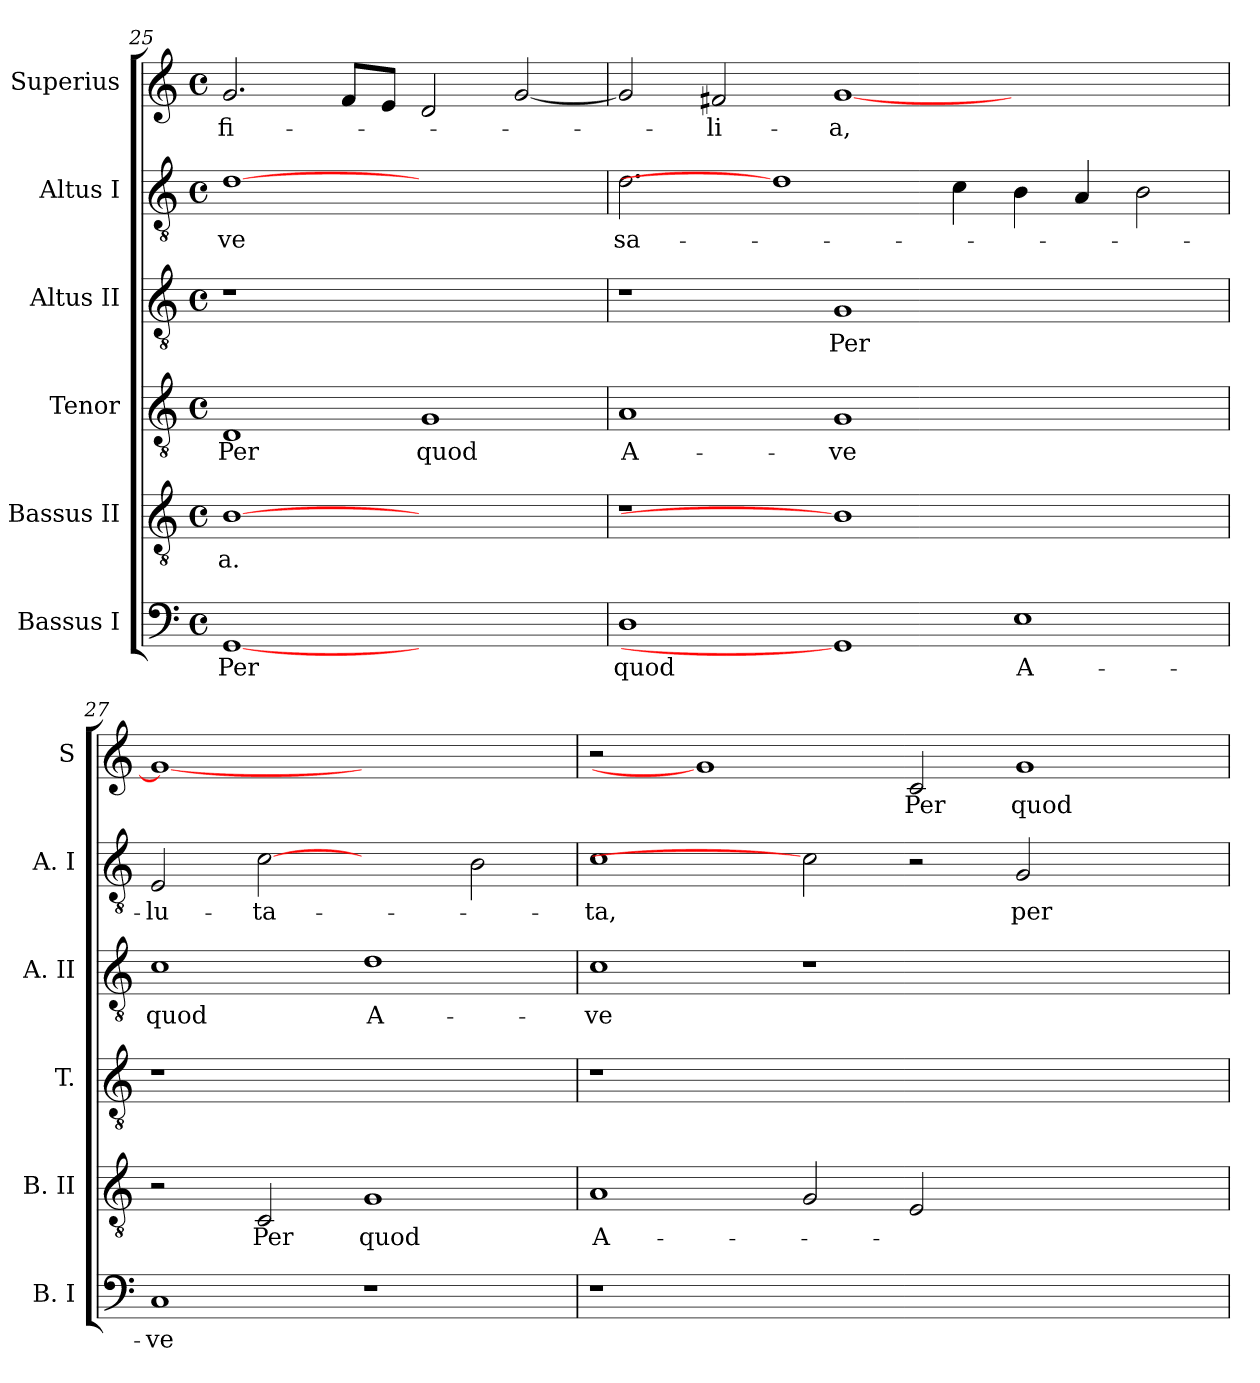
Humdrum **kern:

**kern	**text	**kern	**text	**kern	**text	**kern	**text	**kern	**text	**kern	**text
*part6	*part6	*part5	*part5	*part4	*part4	*part3	*part3	*part2	*part2	*part1	*part1
*staff6	*staff6	*staff5	*staff5	*staff4	*staff4	*staff3	*staff3	*staff2	*staff2	*staff1	*staff1
*I"Bassus I	*	*I"Bassus II	*	*I"Tenor	*	*I"Altus II	*	*I"Altus I	*	*I"Superius	*
*I'B. I	*	*I'B. II	*	*I'T.	*	*I'A. II	*	*I'A. I	*	*I'S	*
*clefF4	*	*clefGv2	*	*clefGv2	*	*clefGv2	*	*clefGv2	*	*clefG2	*
*	*	*ITrd7c12	*	*ITrd7c12	*	*ITrd7c12	*	*ITrd7c12	*	*	*
*k[]	*	*k[]	*	*k[]	*	*k[]	*	*k[]	*	*k[]	*
*C:	*	*C:	*	*C:	*	*C:	*	*C:	*	*C:	*
*M4/4	*	*M4/4	*	*M4/4	*	*M4/4	*	*M4/4	*	*M4/4	*
*met(c)	*	*met(c)	*	*met(c)	*	*met(c)	*	*met(c)	*	*met(c)	*
=25	=25	=25	=25	=25	=25	=25	=25	=25	=25	=25	=25
!	!LO:LY:b:color=#000000	!	!	!	!	!	!	!	!	!	!
!	!	!	!LO:LY:b:color=#000000	!	!	!	!	!	!	!	!
!	!	!	!	!	!LO:LY:b:color=#000000	!LO:N:vis=1	!	!	!	!	!
!	!	!	!	!	!	!	!	!	!LO:LY:b:color=#000000	!	!
!	!	!	!	!	!	!	!	!	!	!	!LO:LY:b:color=#000000
[1GGi	Per	[1BBi	-a.	1DDi	Per	1r	.	[1Di	-ve	2.gi/	fi-
.	.	.	.	.	.	.	.	.	.	8fi/L	.
.	.	.	.	.	.	.	.	.	.	8ei/J	.
!	!	!	!	!	!LO:LY:b:color=#000000	!	!	!	!	!	!
1ryy	.	1ryy	.	1GGi	quod	1ryy	.	1ryy	.	2di/	.
.	.	.	.	.	.	.	.	.	.	[<2gi/	.
!!LO:LB:g=z
=26	=26	=26	=26	=26	=26	=26	=26	=26	=26	=26	=26
!	!LO:LY:b:color=#000000	!LO:N:vis=1	!	!	!	!	!	!	!	!	!
!	!	!	!	!	!LO:LY:b:color=#000000	!	!	!	!	!	!
!	!	!	!	!	!	!	!	!	!LO:LY:b:color=#000000	!	!
1Di	quod	1r	.	1AAi	A-	1r	.	2.Di\	sa-	2gi/]	.
!	!	!	!	!	!	!	!	!	!	!	!LO:LY:b:color=#000000
.	.	.	.	.	.	.	.	.	.	2f#Xi/	-li-
.	.	.	.	.	.	.	.	1Di]	.	.	.
!	!	!	!	!	!LO:LY:b:color=#000000	!	!	!	!	!	!
!	!	!	!	!	!	!	!LO:LY:b:color=#000000	!	!	!	!
!	!	!	!	!	!	!	!	!	!	!	!LO:LY:b:color=#000000
1GGi]	.	1BBi]	.	1GGi	-ve	1GGi	Per	.	.	[<1gi	-a,
.	.	.	.	.	.	.	.	4Ci\	.	.	.
!	!LO:LY:b:color=#000000	!	!	!	!	!	!	!	!	!	!
1Ei	A-	1ryy	.	1ryy	.	1ryy	.	4BBi\	.	1ryy	.
.	.	.	.	.	.	.	.	4AAi/	.	.	.
.	.	.	.	.	.	.	.	2BBi\	.	.	.
=27	=27	=27	=27	=27	=27	=27	=27	=27	=27	=27	=27
!	!LO:LY:b:color=#000000	!	!	!LO:N:vis=1	!	!	!	!	!	!	!
!	!	!	!	!	!	!	!LO:LY:b:color=#000000	!	!	!	!
!	!	!	!	!	!	!	!	!	!LO:LY:b:color=#000000	!	!
1Ci	-ve	2r	.	1r	.	1Ci	quod	2EEi/	-lu-	1gi_<	.
!	!	!	!LO:LY:b:color=#000000	!	!	!	!	!	!	!	!
!	!	!	!	!	!	!	!	!	!LO:LY:b:color=#000000	!	!
.	.	2CCi/	Per	.	.	.	.	[2Ci	-ta-	.	.
!	!	!	!LO:LY:b:color=#000000	!	!	!	!	!	!	!	!
!	!	!	!	!	!	!	!LO:LY:b:color=#000000	!	!	!	!
1r	.	1GGi	quod	1ryy	.	1Di	A-	2ryy	.	1ryy	.
.	.	.	.	.	.	.	.	2BBi\	.	.	.
=28	=28	=28	=28	=28	=28	=28	=28	=28	=28	=28	=28
!LO:N:vis=1	!	!	!	!	!	!	!	!	!	!	!
!	!	!	!LO:LY:b:color=#000000	!LO:N:vis=1	!	!	!	!	!	!	!
!	!	!	!	!	!	!	!LO:LY:b:color=#000000	!	!	!	!
!	!	!	!	!	!	!	!	!	!LO:LY:b:color=#000000	!	!
1r	.	1AAi	A-	1r	.	1Ci	-ve	1Ci	-ta,	2r	.
.	.	.	.	.	.	.	.	.	.	1gi]	.
0ryy	.	2GGi/	.	0ryy	.	1r	.	2Ci]	.	.	.
!	!	!	!	!	!	!	!	!	!	!	!LO:LY:b:color=#000000
.	.	2EEi/	.	.	.	.	.	2r	.	2ci/	Per
!	!	!	!	!	!	!	!	!	!LO:LY:b:color=#000000	!	!
!	!	!	!	!	!	!	!	!	!	!	!LO:LY:b:color=#000000
.	.	1ryy	.	.	.	1ryy	.	2GGi/	per	1gi	quod
.	.	.	.	.	.	.	.	2ryy	.	.	.
=	=	=	=	=	=	=	=	=	=	=	=
*-	*-	*-	*-	*-	*-	*-	*-	*-	*-	*-	*-
